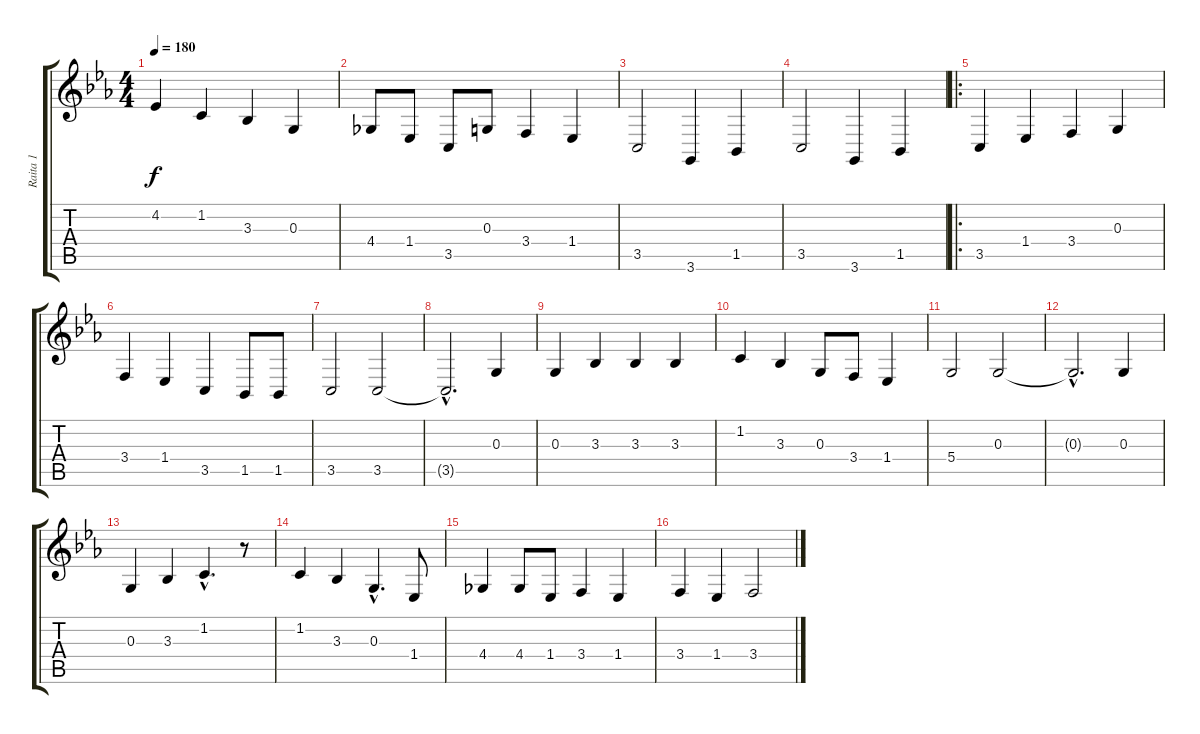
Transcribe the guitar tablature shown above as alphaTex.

\track ("Raita 1" "Raita 1") {instrument acousticgrandpiano}
\staff {score tabs}
\tuning (E4 B3 G3 D3 A2 E2) {hide}
\ts (4 4)
\tempo 180
\clef g2
\ks eb
4.2.4{dy f instrument acousticgrandpiano} 1.2.4 3.3.4 0.3.4 |
4.4.8 1.4.8 3.5.8 0.3.8 3.4.4 1.4.4 |
3.5.2 3.6.4 1.5.4 |
3.5.2 3.6.4 1.5.4 |
\ro
3.5.4 1.4.4 3.4.4 0.3.4 |
3.4.4 1.4.4 3.5.4 1.5.8 1.5.8 |
3.5.2 3.5.2 |
3.5{hac t}.2{d} 0.3.4 |
0.3.4 3.3.4 3.3.4 3.3.4 |
1.2.4 3.3.4 0.3.8 3.4.8 1.4.4 |
5.4.2 0.3.2 |
0.3{hac t}.2{d} 0.3.4 |
0.3.4 3.3.4 1.2{hac}.4{d} r.8 |
1.2.4 3.3.4 0.3{hac}.4{d} 1.4.8 |
4.4.4 4.4.8 1.4.8 3.4.4 1.4.4 |
3.4.4 1.4.4 3.4.2
